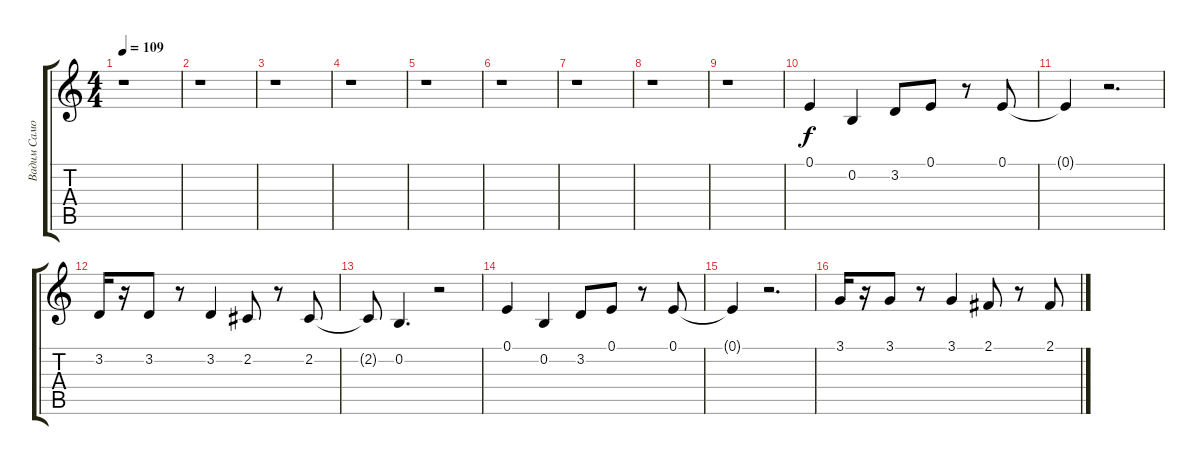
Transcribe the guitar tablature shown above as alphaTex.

\track ("Вадим Самойлов (вокал)" "Вадим Само") {instrument vibraphone}
\staff {score tabs}
\tuning (E4 B3 G3 D3 A2 E2) {hide}
\ts (4 4)
\tempo 109
\clef g2
\ks c
r.1{dy f} |
r.1 |
r.1 |
r.1 |
r.1 |
r.1 |
r.1 |
r.1 |
r.1 |
0.1.4 0.2.4 3.2.8 0.1.8 r.8 0.1.8 |
0.1{t}.4 r.2{d} |
3.2.16 r.16 3.2.8 r.8 3.2.4 2.2.8 r.8 2.2.8 |
2.2{t}.8 0.2.4{d} r.2 |
0.1.4 0.2.4 3.2.8 0.1.8 r.8 0.1.8 |
0.1{t}.4 r.2{d} |
3.1.16 r.16 3.1.8 r.8 3.1.4 2.1.8 r.8 2.1.8
